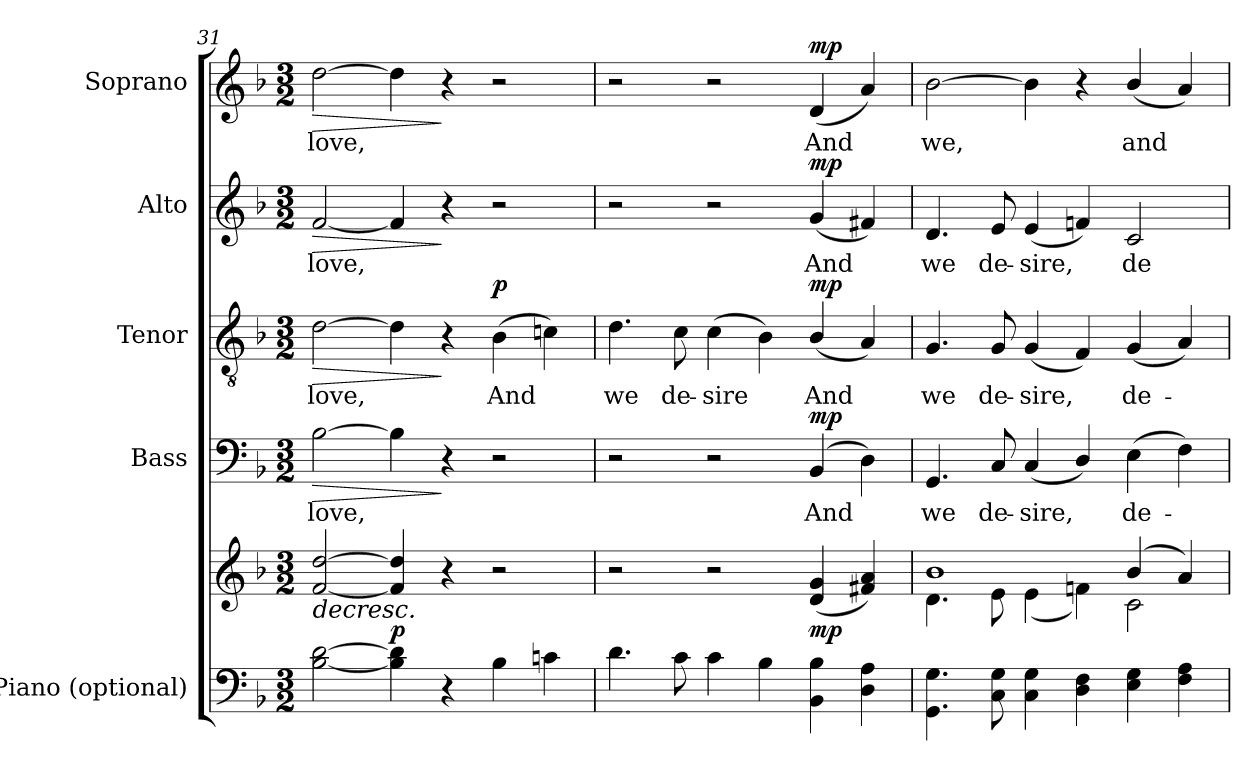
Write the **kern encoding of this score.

**kern	**kern	**dynam	**kern	**text	**dynam	**kern	**text	**dynam	**kern	**text	**dynam	**kern	**text	**dynam
*part5	*part5	*part5	*part4	*part4	*part4	*part3	*part3	*part3	*part2	*part2	*part2	*part1	*part1	*part1
*staff6	*staff5	*staff5/6	*staff4	*staff4	*staff4	*staff3	*staff3	*staff3	*staff2	*staff2	*staff2	*staff1	*staff1	*staff1
*I"Piano (optional)	*	*	*I"Bass	*	*	*I"Tenor	*	*	*I"Alto	*	*	*I"Soprano	*	*
*I'Pno.	*	*	*I'B.	*	*	*I'T.	*	*	*I'A.	*	*	*I'S.	*	*
*clefF4	*clefG2	*	*clefF4	*	*	*clefGv2	*	*	*clefG2	*	*	*clefG2	*	*
*	*	*	*	*	*	*ITrd7c12	*	*	*	*	*	*	*	*
*k[b-]	*k[b-]	*	*k[b-]	*	*	*k[b-]	*	*	*k[b-]	*	*	*k[b-]	*	*
*F:	*F:	*	*F:	*	*	*F:	*	*	*F:	*	*	*F:	*	*
*M3/2	*M3/2	*	*M3/2	*	*	*M3/2	*	*	*M3/2	*	*	*M3/2	*	*
=31	=31	=31	=31	=31	=31	=31	=31	=31	=31	=31	=31	=31	=31	=31
!	!	!LO:HP:b	!	!	!	!	!	!	!	!	!	!	!	!
!	!	!	!	!LO:LY:b:color=#000000	!LO:HP:b	!	!	!	!	!	!	!	!	!
!	!	!	!	!	!	!	!LO:LY:b:color=#000000	!LO:HP:b	!	!	!	!	!	!
!	!	!	!	!	!	!	!	!	!	!LO:LY:b:color=#000000	!LO:HP:b	!	!	!
!	!	!	!	!	!	!	!	!	!	!	!	!	!LO:LY:b:color=#000000	!LO:HP:b
[<2B-i\ [>2di	[<2fi/ [>2ddi	>	[>2B-i\	love,	>	[>2Di\	love,	>	[<2fi/	love,	>	[>2ddi\	love,	>
4B-i\] 4di]	4fi/] 4ddi]	p	4B-i\]	.	.	4Di\]	.	.	4fi/]	.	.	4ddi\]	.	.
4r	4r	]	4r	.	]	4r	.	]	4r	.	]	4r	.	]
!	!	!	!	!	!	!	!LO:LY:b:color=#000000	!	!	!	!	!	!	!
4B-i\	2r	.	2r	.	.	(4BB-i\	And	p	2r	.	.	2r	.	.
4cni\	.	.	.	.	.	4Cni\)	.	.	.	.	.	.	.	.
!!LO:LB:g=z
=32	=32	=32	=32	=32	=32	=32	=32	=32	=32	=32	=32	=32	=32	=32
!	!	!	!	!	!	!	!LO:LY:b:color=#000000	!	!	!	!	!	!	!
4.di\	2r	.	2r	.	.	4.Di\	we	.	2r	.	.	2r	.	.
!	!	!	!	!	!	!	!LO:LY:b:color=#000000	!	!	!	!	!	!	!
8ci\	.	.	.	.	.	8Ci\	de-	.	.	.	.	.	.	.
!	!	!	!	!	!	!	!LO:LY:b:color=#000000	!	!	!	!	!	!	!
4ci\	2r	.	2r	.	.	(4Ci\	-sire	.	2r	.	.	2r	.	.
4B-i\	.	.	.	.	.	4BB-i\)	.	.	.	.	.	.	.	.
!	!	!	!	!LO:LY:b:color=#000000	!	!	!	!	!	!	!	!	!	!
!	!	!	!	!	!	!	!LO:LY:b:color=#000000	!	!	!	!	!	!	!
!	!	!	!	!	!	!	!	!	!	!LO:LY:b:color=#000000	!	!	!	!
!	!	!	!	!	!	!	!	!	!	!	!	!	!LO:LY:b:color=#000000	!
4BB-i\ 4B-i	(4di/ 4gi	mp	(4BB-i/	And	mp	(4BB-i/	And	mp	(4gi/	And	mp	(4di/	And	mp
4Di\ 4Ai	4f#Xi/ 4ai)	.	4Di\)	.	.	4AAi/)	.	.	4f#Xi/)	.	.	4ai/)	.	.
=33	=33	=33	=33	=33	=33	=33	=33	=33	=33	=33	=33	=33	=33	=33
*	*^	*	*	*	*	*	*	*	*	*	*	*	*	*
!	!	!	!	!	!LO:LY:b:color=#000000	!	!	!	!	!	!	!	!	!	!
!	!	!	!	!	!	!	!	!LO:LY:b:color=#000000	!	!	!	!	!	!	!
!	!	!	!	!	!	!	!	!	!	!	!LO:LY:b:color=#000000	!	!	!	!
!	!	!	!	!	!	!	!	!	!	!	!	!	!	!LO:LY:b:color=#000000	!
4.GGi\ 4.Gi	1b-i	4.di\	.	4.GGi/	we	.	4.GGi/	we	.	4.di/	we	.	[>2b-i\	we,	.
!	!	!	!	!	!LO:LY:b:color=#000000	!	!	!	!	!	!	!	!	!	!
!	!	!	!	!	!	!	!	!LO:LY:b:color=#000000	!	!	!	!	!	!	!
!	!	!	!	!	!	!	!	!	!	!	!LO:LY:b:color=#000000	!	!	!	!
8Ci\ 8Gi	.	8ei\	.	8Ci/	de-	.	8GGi/	de-	.	8ei/	de-	.	.	.	.
!	!	!	!	!	!LO:LY:b:color=#000000	!	!	!	!	!	!	!	!	!	!
!	!	!	!	!	!	!	!	!LO:LY:b:color=#000000	!	!	!	!	!	!	!
!	!	!	!	!	!	!	!	!	!	!	!LO:LY:b:color=#000000	!	!	!	!
4Ci\ 4Gi	.	(4ei\	.	(4Ci/	-sire,	.	(4GGi/	-sire,	.	(4ei/	-sire,	.	4b-i\]	.	.
4Di\ 4Fi	.	4fni\)	.	4Di/)	.	.	4FFi/)	.	.	4fni/)	.	.	4r	.	.
!	!	!	!	!	!LO:LY:b:color=#000000	!	!	!	!	!	!	!	!	!	!
!	!	!	!	!	!	!	!	!LO:LY:b:color=#000000	!	!	!	!	!	!	!
!	!	!	!	!	!	!	!	!	!	!	!LO:LY:b:color=#000000	!	!	!	!
!	!	!	!	!	!	!	!	!	!	!	!	!	!	!LO:LY:b:color=#000000	!
4Ei\ 4Gi	(4b-i/	2ci\	.	(4Ei\	de-	.	(4GGi/	de-	.	2ci/	de-	.	(4b-i/	and	.
4Fi\ 4Ai	4ai/)	.	.	4Fi\)	.	.	4AAi/)	.	.	.	.	.	4ai/)	.	.
*	*v	*v	*	*	*	*	*	*	*	*	*	*	*	*	*
=	=	=	=	=	=	=	=	=	=	=	=	=	=	=
*-	*-	*-	*-	*-	*-	*-	*-	*-	*-	*-	*-	*-	*-	*-
